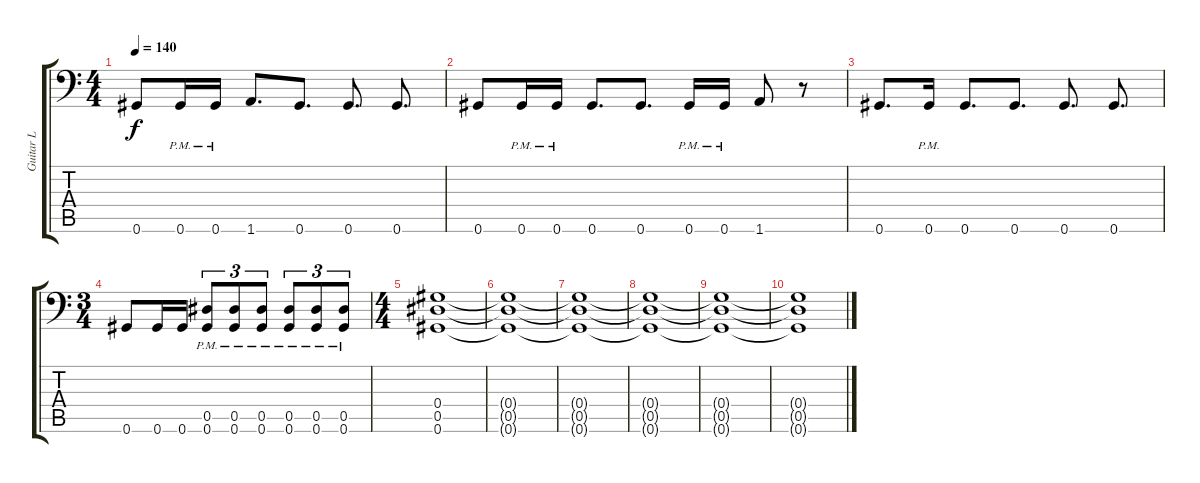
\track ("Guitar L" "Guitar L") {instrument distortionguitar}
\staff {score tabs}
\tuning (Bb3 F3 Db3 Ab2 Eb2 Ab1) {hide}
\ts (4 4)
\tempo 140
\clef f4
\ks c
0.6.8{dy f} 0.6{pm}.16 0.6{pm}.16 1.6.8{d} 0.6.8{d} 0.6.8{d} 0.6.8{d} |
0.6.8 0.6{pm}.16 0.6{pm}.16 0.6.8{d} 0.6.8{d} 0.6{pm}.16 0.6{pm}.16 1.6.8 r.8 |
0.6.8{d} 0.6{pm}.16 0.6.8{d} 0.6.8{d} 0.6.8{d} 0.6.8{d} |
\ts (3 4)
0.6.8 0.6.16 0.6.16 (0.5{pm} 0.6{pm}).8{tu (3 2)} (0.5{pm} 0.6{pm}).8{tu (3 2)} (0.5{pm} 0.6{pm}).8{tu (3 2)} (0.5{pm} 0.6{pm}).8{tu (3 2)} (0.5{pm} 0.6{pm}).8{tu (3 2)} (0.5{pm} 0.6{pm}).8{tu (3 2)} |
\ts (4 4)
(0.4 0.5 0.6).1{volume 4} |
(0.4{t} 0.5{t} 0.6{t}).1 |
(0.4{t} 0.5{t} 0.6{t}).1 |
(0.4{t} 0.5{t} 0.6{t}).1 |
(0.4{t} 0.5{t} 0.6{t}).1 |
(0.4{t} 0.5{t} 0.6{t}).1
